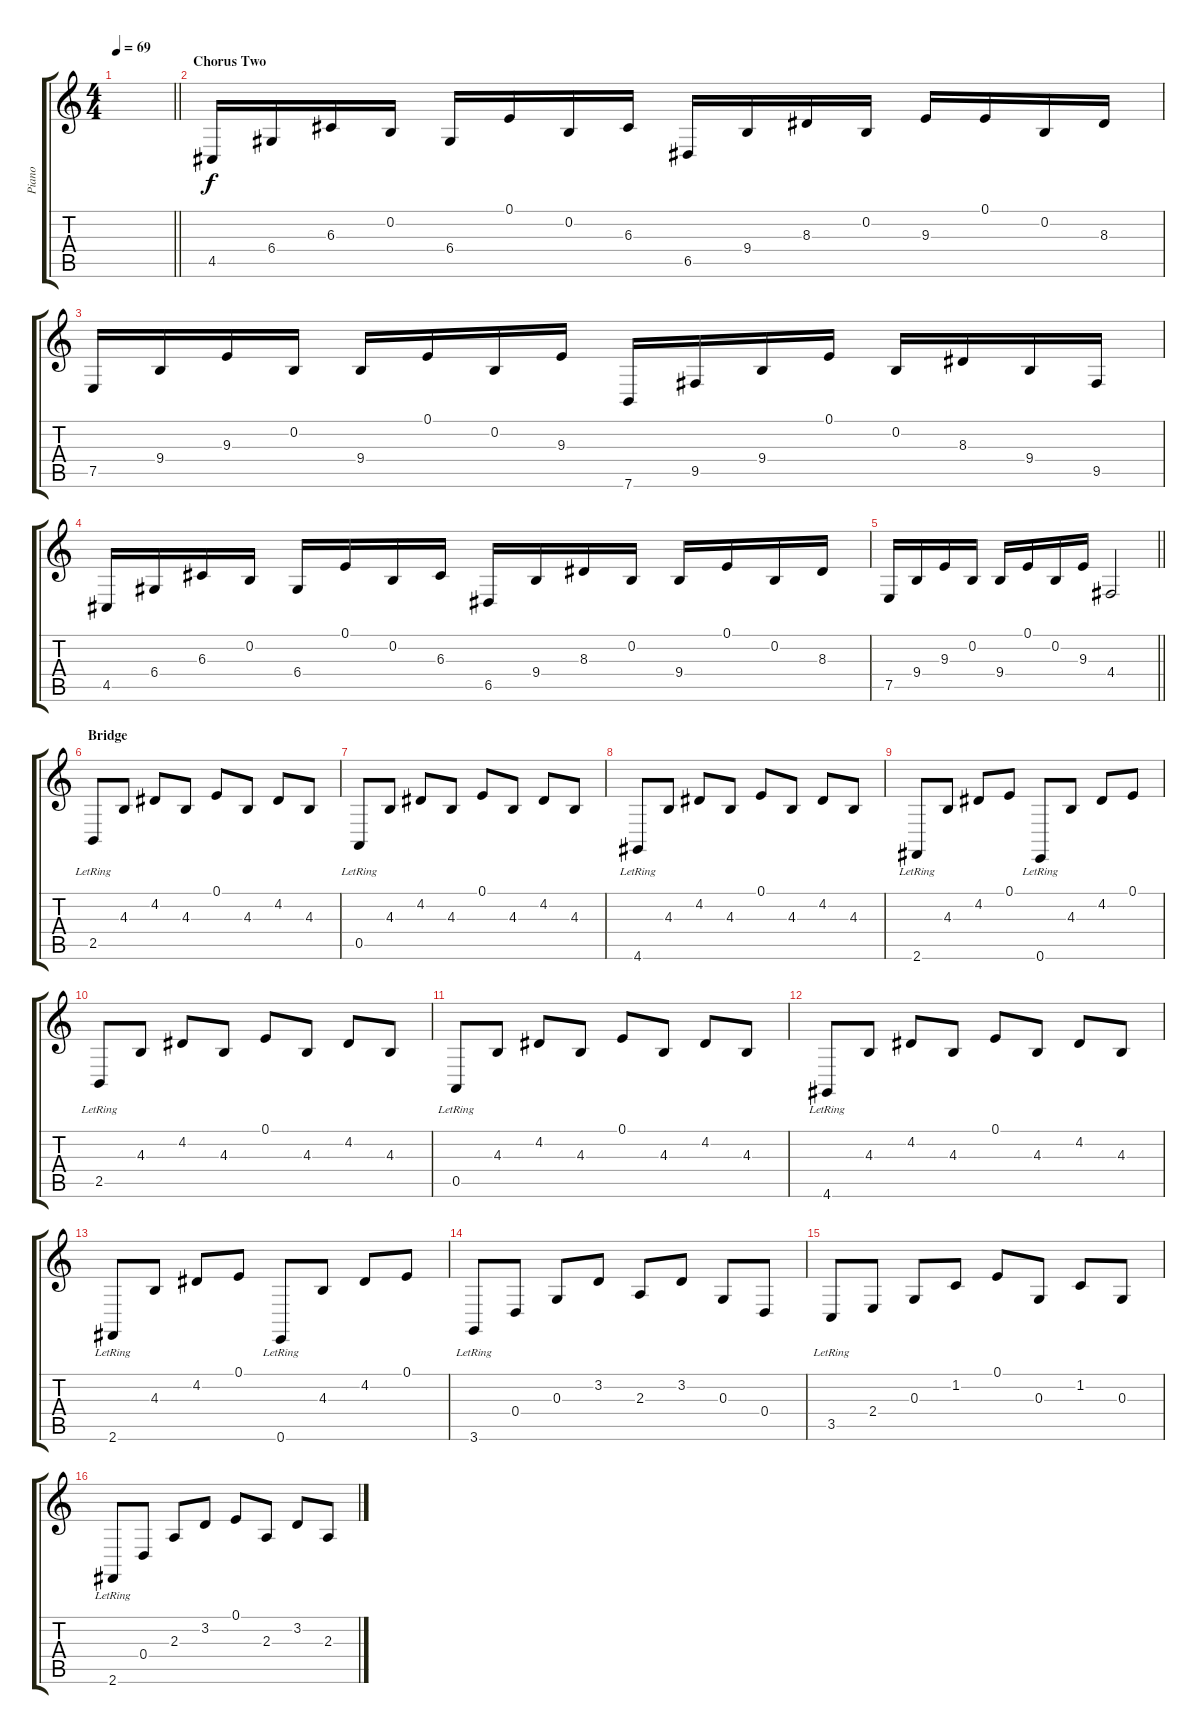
\track ("Piano" "Piano") {instrument acousticgrandpiano}
\staff {score tabs}
\tuning (E4 B3 G3 D3 A2 E2) {hide}
\ts (4 4)
\tempo 69
\clef g2
\barLineRight lightlight
\ks c
|
\section ("" "Chorus Two")
4.5.16 6.4.16 6.3.16 0.2.16 6.4.16 0.1.16 0.2.16 6.3.16 6.5.16 9.4.16 8.3.16 0.2.16 9.3.16 0.1.16 0.2.16 8.3.16 |
7.5.16 9.4.16 9.3.16 0.2.16 9.4.16 0.1.16 0.2.16 9.3.16 7.6.16 9.5.16 9.4.16 0.1.16 0.2.16 8.3.16 9.4.16 9.5.16 |
4.5.16 6.4.16 6.3.16 0.2.16 6.4.16 0.1.16 0.2.16 6.3.16 6.5.16 9.4.16 8.3.16 0.2.16 9.4.16 0.1.16 0.2.16 8.3.16 |
\barLineRight lightlight
7.5.16 9.4.16 9.3.16 0.2.16 9.4.16 0.1.16 0.2.16 9.3.16 4.4.2 |
\section ("" "Bridge")
2.5{lr}.8 4.3.8 4.2.8 4.3.8 0.1.8 4.3.8 4.2.8 4.3.8 |
0.5{lr}.8 4.3.8 4.2.8 4.3.8 0.1.8 4.3.8 4.2.8 4.3.8 |
4.6{lr}.8 4.3.8 4.2.8 4.3.8 0.1.8 4.3.8 4.2.8 4.3.8 |
2.6{lr}.8 4.3.8 4.2.8 0.1.8 0.6{lr}.8 4.3.8 4.2.8 0.1.8 |
2.5{lr}.8 4.3.8 4.2.8 4.3.8 0.1.8 4.3.8 4.2.8 4.3.8 |
0.5{lr}.8 4.3.8 4.2.8 4.3.8 0.1.8 4.3.8 4.2.8 4.3.8 |
4.6{lr}.8 4.3.8 4.2.8 4.3.8 0.1.8 4.3.8 4.2.8 4.3.8 |
2.6{lr}.8 4.3.8 4.2.8 0.1.8 0.6{lr}.8 4.3.8 4.2.8 0.1.8 |
3.6{lr}.8 0.4.8 0.3.8 3.2.8 2.3.8 3.2.8 0.3.8 0.4.8 |
3.5{lr}.8 2.4.8 0.3.8 1.2.8 0.1.8 0.3.8 1.2.8 0.3.8 |
2.6{lr}.8 0.4.8 2.3.8 3.2.8 0.1.8 2.3.8 3.2.8 2.3.8
